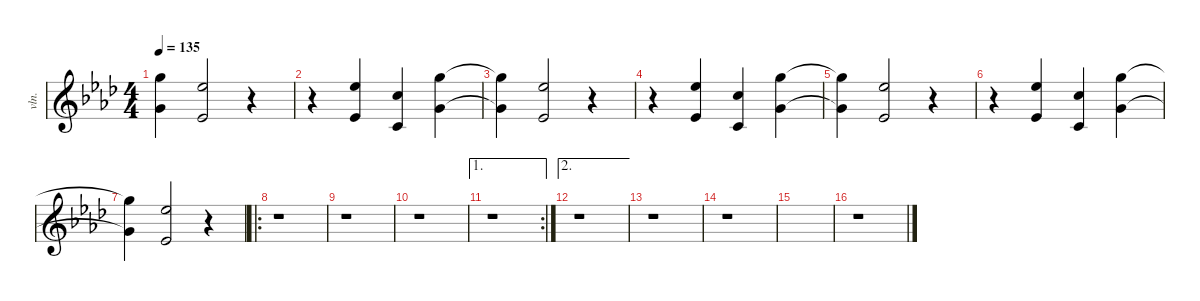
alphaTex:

\defaultSystemsLayout 4
\hideDynamics
\bracketExtendMode nobrackets
\otherSystemsTrackNameOrientation horizontal
\track ("Synth" "vln.") {defaultSystemsLayout 8 instrument stringensemble1}
\staff {score}
\tuning (E4 B3 G3 D3 A2 E2)
\ts (4 4)
\tempo 135
\clef g2
\ks ab
(15.1{t acc forcenatural} 12.3{t acc forcenatural}).4{dy f beam Down} (11.1{acc b} 8.3{acc b}).2{beam Up} r.4{beam Up} |
r.4{beam Down} (11.1{acc b} 8.3{acc b}).4{beam Up} (8.1{acc forcenatural} 5.3{acc forcenatural}).4{beam Up} (15.1{acc forcenatural} 12.3{acc forcenatural}).4{beam Down} |
(15.1{t acc forcenatural} 12.3{t acc forcenatural}).4{beam Down} (11.1{acc b} 8.3{acc b}).2{beam Up} r.4{beam Up} |
r.4{beam Down} (11.1{acc b} 8.3{acc b}).4{beam Up} (8.1{acc forcenatural} 5.3{acc forcenatural}).4{beam Up} (15.1{acc forcenatural} 12.3{acc forcenatural}).4{beam Down} |
(15.1{t acc forcenatural} 12.3{t acc forcenatural}).4{beam Down} (11.1{acc b} 8.3{acc b}).2{beam Up} r.4{beam Up} |
r.4{beam Down} (11.1{acc b} 8.3{acc b}).4{beam Up} (8.1{acc forcenatural} 5.3{acc forcenatural}).4{beam Up} (15.1{acc forcenatural} 12.3{acc forcenatural}).4{beam Down} |
(15.1{t acc forcenatural} 12.3{t acc forcenatural}).4{beam Down} (11.1{acc b} 8.3{acc b}).2{beam Up} r.4{beam Up} |
\ro
r.1{beam Down} |
r.1{beam Down} |
r.1{beam Down} |
\ae 1
\rc 2
r.1{beam Down} |
\ae 2
r.1{beam Down} |
r.1{beam Down} |
r.1{beam Down} |
|
r.1{beam Down}
